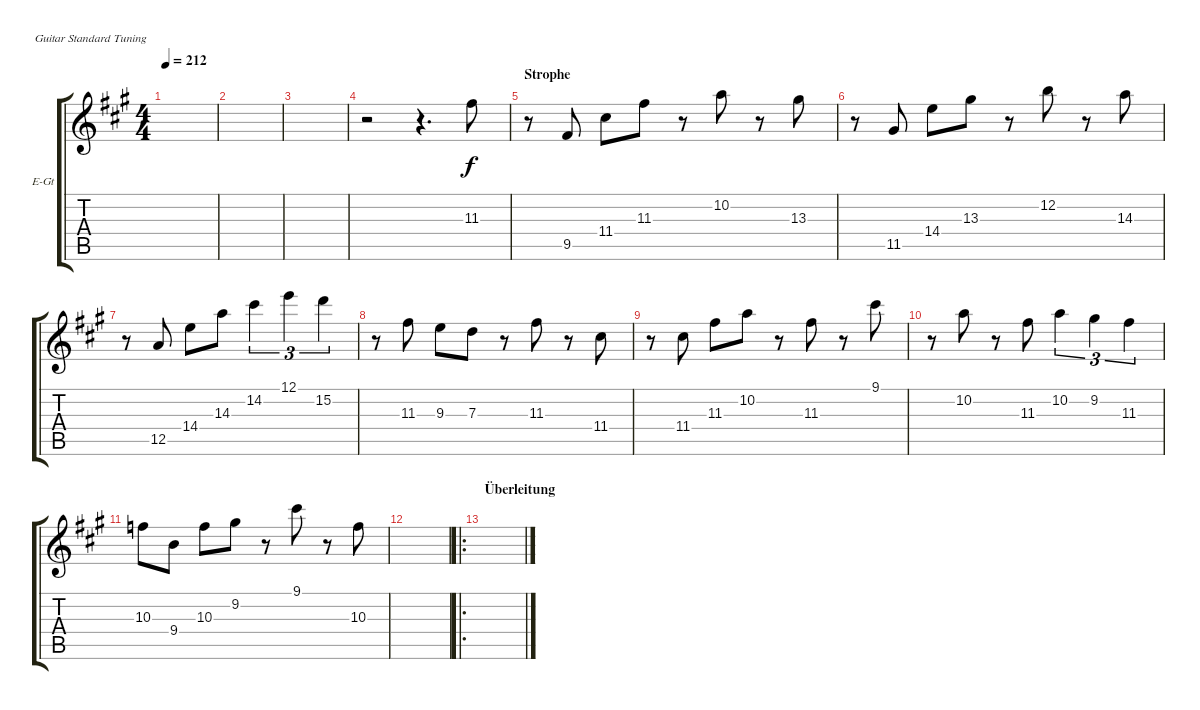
\defaultSystemsLayout 4
\bracketExtendMode groupsimilarinstruments
\firstSystemTrackNameOrientation horizontal
\otherSystemsTrackNameOrientation horizontal
\track ("Electric Guitar" "E-Gt") {instrument electricguitarclean}
\staff {score tabs}
\tuning (E4 B3 G3 D3 A2 E2)
\ts (4 4)
\tempo 212
\clef g2
\ks f#minor
|
|
|
r.2 r.4{d} 11.3.8 |
\section ("" "Strophe")
\scale
0.363184 r.8 9.5.8 11.4.8 11.3.8 r.8 10.2.8 r.8 13.3.8 |
\scale
0.303483 r.8 11.5.8 14.4.8 13.3.8 r.8 12.2.8 r.8 14.3.8 |
\scale
0.333333 r.8 12.5.8 14.4.8 14.3.8 14.2.4{tu (3 2)} 12.1.4{tu (3 2)} 15.2.4{tu (3 2)} |
\scale
0.333333 r.8 11.3.8 9.3.8 7.3.8 r.8 11.3.8 r.8 11.4.8 |
\scale
0.333333 r.8 11.4.8 11.3.8 10.2.8 r.8 11.3.8 r.8 9.1.8 |
\scale
0.322751 r.8 10.2.8 r.8 11.3.8 10.2.4{tu (3 2)} 9.2.4{tu (3 2)} 11.3.4{tu (3 2)} |
\scale
0.322751 10.3.8 9.4.8 10.3.8 9.2.8 r.8 9.1.8 r.8 10.3.8 |
\scale
0.312821 |
\ro
\section ("" "Überleitung")
\scale
0.374359 |
\scale
0.312821 |
\scale
0.333333 |
\scale
0.333333
